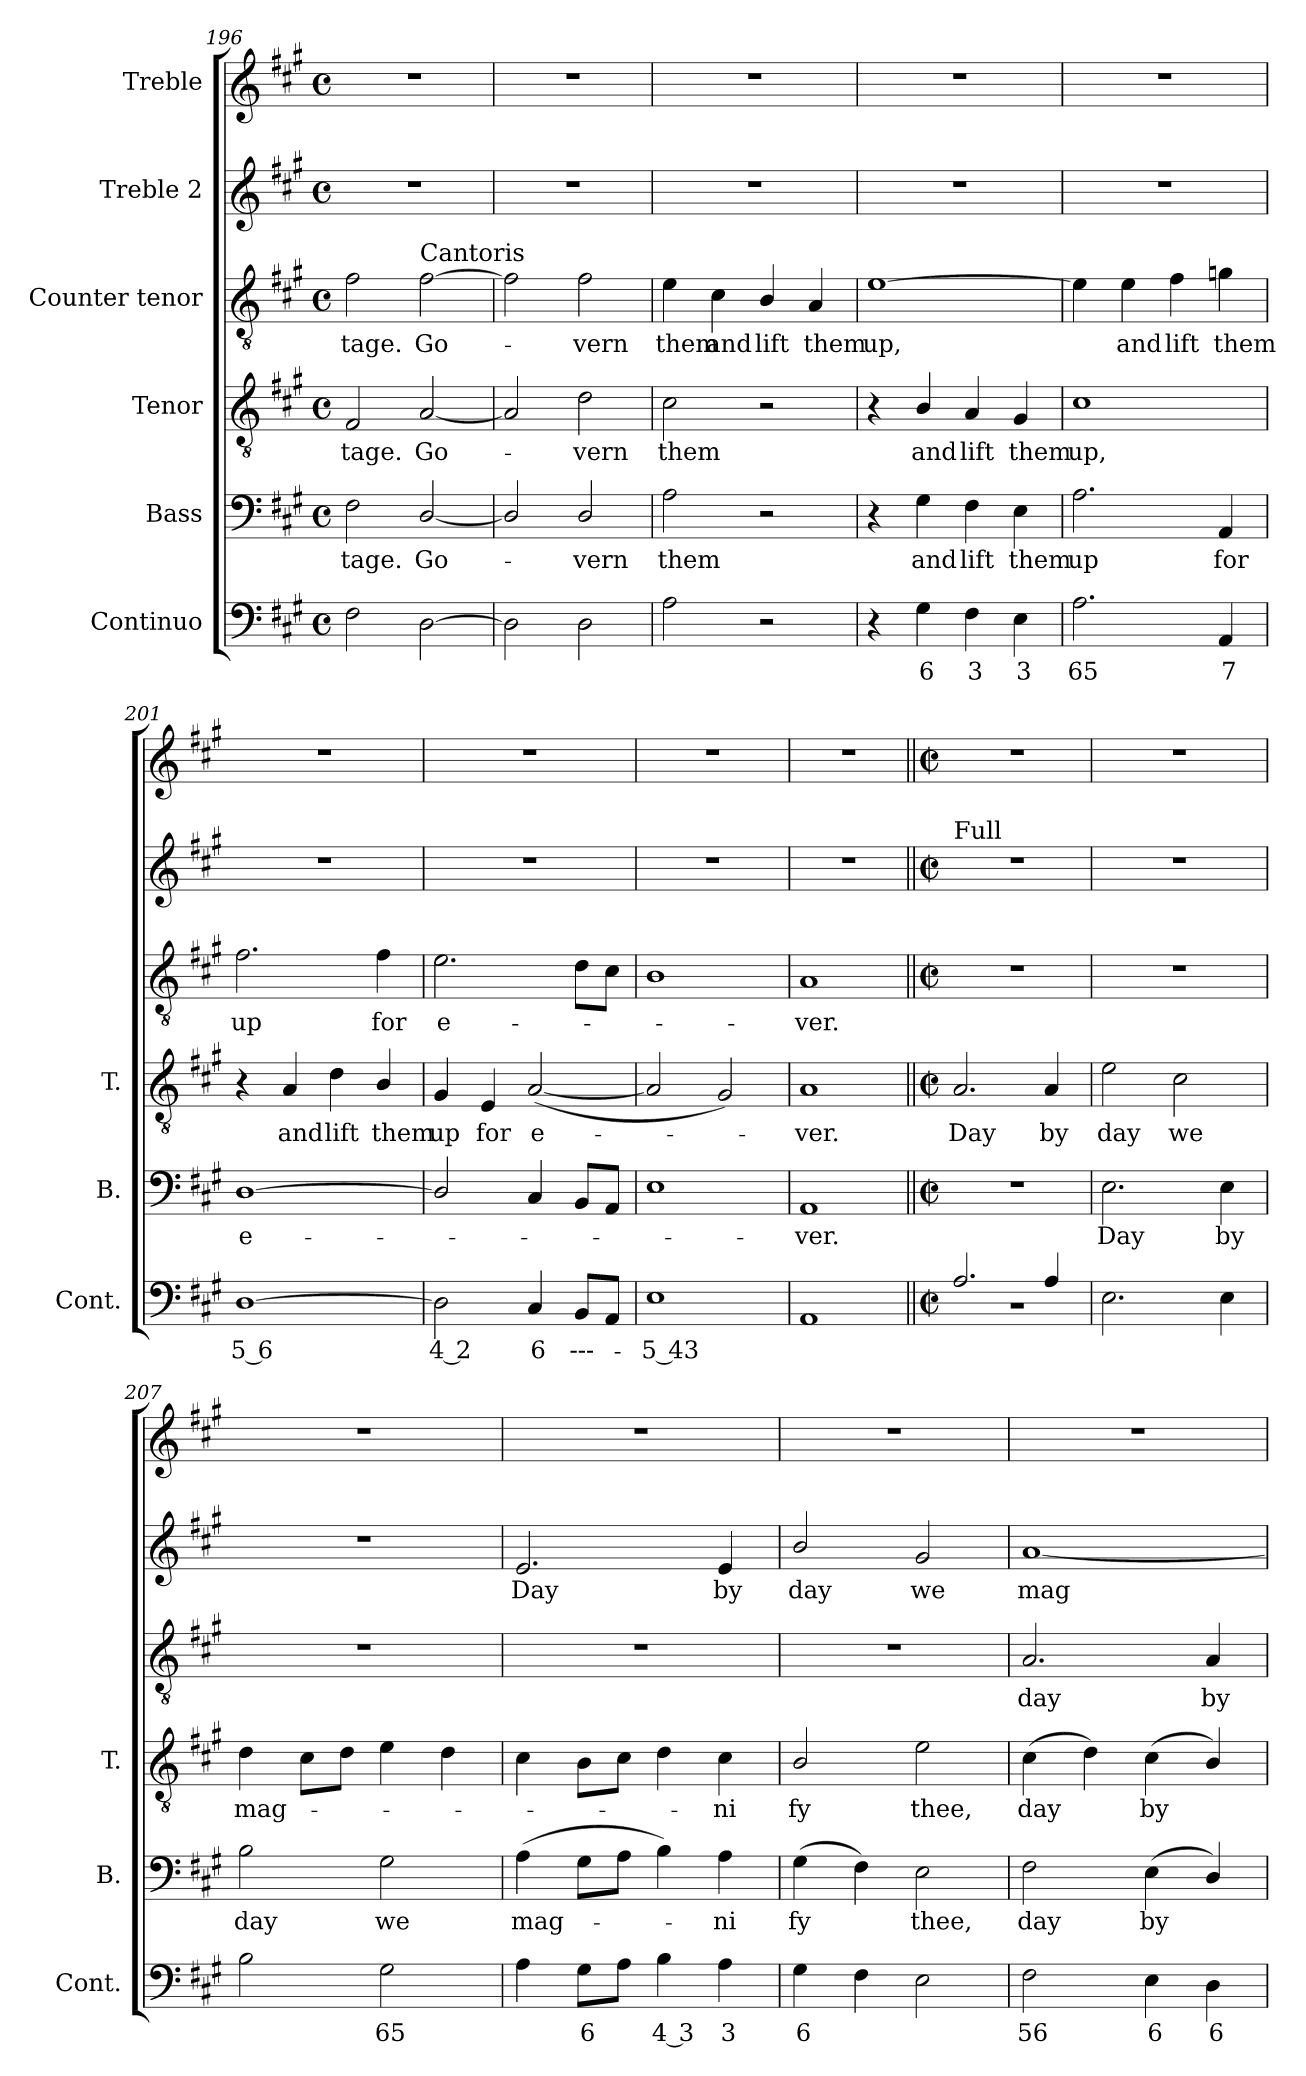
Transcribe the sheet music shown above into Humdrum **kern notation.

**kern	**text	**kern	**text	**kern	**text	**kern	**text	**kern	**text	**kern
*part6	*part6	*part5	*part5	*part4	*part4	*part3	*part3	*part2	*part2	*part1
*staff6	*staff6	*staff5	*staff5	*staff4	*staff4	*staff3	*staff3	*staff2	*staff2	*staff1
*I"Continuo	*	*I"Bass	*	*I"Tenor	*	*I"Counter tenor	*	*I"Treble 2	*	*I"Treble
*I'Cont.	*	*I'B.	*	*I'T.	*	*	*	*	*	*
*clefF4	*	*clefF4	*	*clefGv2	*	*clefGv2	*	*clefG2	*	*clefG2
*	*	*	*	*ITrd7c12	*	*ITrd7c12	*	*	*	*
*k[f#c#g#]	*	*k[f#c#g#]	*	*k[f#c#g#]	*	*k[f#c#g#]	*	*k[f#c#g#]	*	*k[f#c#g#]
*A:	*	*A:	*	*A:	*	*A:	*	*A:	*	*A:
*M4/4	*	*M4/4	*	*M4/4	*	*M4/4	*	*M4/4	*	*M4/4
*met(c)	*	*met(c)	*	*met(c)	*	*met(c)	*	*met(c)	*	*met(c)
=196	=196	=196	=196	=196	=196	=196	=196	=196	=196	=196
!	!	!	!LO:LY:b	!	!LO:LY:b	!	!LO:LY:b	!	!	!
2F#\	.	2F#\	tage.	2FF#/	tage.	2F#\	tage.	1r	.	1r
!	!	!	!	!	!	!LO:TX:a:t=Cantoris	!	!	!	!
!	!	!	!LO:LY:b	!	!LO:LY:b	!	!LO:LY:b	!	!	!
[2D\	.	[2D/	Go-	[2AA/	Go-	[2F#\	Go-	.	.	.
=197	=197	=197	=197	=197	=197	=197	=197	=197	=197	=197
2D\]	.	2D/]	.	2AA/]	.	2F#\]	.	1r	.	1r
!	!	!	!LO:LY:b	!	!LO:LY:b	!	!LO:LY:b	!	!	!
2D\	.	2D/	-vern	2D\	-vern	2F#\	-vern	.	.	.
!!LO:LB:g=z
=198	=198	=198	=198	=198	=198	=198	=198	=198	=198	=198
!	!	!	!LO:LY:b	!	!LO:LY:b	!	!LO:LY:b	!	!	!
2A\	.	2A\	them	2C#\	them	4E\	them	1r	.	1r
!	!	!	!	!	!	!	!LO:LY:b	!	!	!
.	.	.	.	.	.	4C#\	and	.	.	.
!	!	!	!	!	!	!	!LO:LY:b	!	!	!
2r	.	2r	.	2r	.	4BB/	lift	.	.	.
!	!	!	!	!	!	!	!LO:LY:b	!	!	!
.	.	.	.	.	.	4AA/	them	.	.	.
=199	=199	=199	=199	=199	=199	=199	=199	=199	=199	=199
!	!	!	!	!	!	!	!LO:LY:b	!	!	!
4r	.	4r	.	4r	.	[1E	up,	1r	.	1r
!	!LO:LY:b	!	!LO:LY:b	!	!LO:LY:b	!	!	!	!	!
4G#\	6	4G#\	and	4BB/	and	.	.	.	.	.
!	!LO:LY:b	!	!LO:LY:b	!	!LO:LY:b	!	!	!	!	!
4F#\	3	4F#\	lift	4AA/	lift	.	.	.	.	.
!	!LO:LY:b	!	!LO:LY:b	!	!LO:LY:b	!	!	!	!	!
4E\	3	4E\	them	4GG#/	them	.	.	.	.	.
=200	=200	=200	=200	=200	=200	=200	=200	=200	=200	=200
!	!LO:LY:b	!	!LO:LY:b	!	!LO:LY:b	!	!	!	!	!
2.A\	65	2.A\	up	1C#	up,	4E\]	.	1r	.	1r
!	!	!	!	!	!	!	!LO:LY:b	!	!	!
.	.	.	.	.	.	4E\	and	.	.	.
!	!	!	!	!	!	!	!LO:LY:b	!	!	!
.	.	.	.	.	.	4F#\	lift	.	.	.
!	!LO:LY:b	!	!LO:LY:b	!	!	!	!LO:LY:b	!	!	!
4AA/	7	4AA/	for	.	.	4Gn\	them	.	.	.
=201	=201	=201	=201	=201	=201	=201	=201	=201	=201	=201
!	!LO:LY:b	!	!LO:LY:b	!	!	!	!LO:LY:b	!	!	!
[1D	5 6	[1D	e-	4r	.	2.F#\	up	1r	.	1r
!	!	!	!	!	!LO:LY:b	!	!	!	!	!
.	.	.	.	4AA/	and	.	.	.	.	.
!	!	!	!	!	!LO:LY:b	!	!	!	!	!
.	.	.	.	4D\	lift	.	.	.	.	.
!	!	!	!	!	!LO:LY:b	!	!LO:LY:b	!	!	!
.	.	.	.	4BB/	them	4F#\	for	.	.	.
=202	=202	=202	=202	=202	=202	=202	=202	=202	=202	=202
!	!LO:LY:b	!	!	!	!LO:LY:b	!	!LO:LY:b	!	!	!
2D\]	4 2	2D/]	.	4GG#/	up	2.E\	e-	1r	.	1r
!	!	!	!	!	!LO:LY:b	!	!	!	!	!
.	.	.	.	4EE/	for	.	.	.	.	.
!	!LO:LY:b	!	!	!	!LO:LY:b	!	!	!	!	!
4C#/	6	4C#/	.	(<[2AA/	e-	.	.	.	.	.
!	!LO:LY:b	!	!	!	!	!	!	!	!	!
8BB/L	------	8BB/L	.	.	.	8D\L	.	.	.	.
8AA/J	.	8AA/J	.	.	.	8C#\J	.	.	.	.
=203	=203	=203	=203	=203	=203	=203	=203	=203	=203	=203
!	!LO:LY:b	!	!	!	!	!	!	!	!	!
1E	5 43	1E	.	2AA/]	.	1BB	.	1r	.	1r
.	.	.	.	2GG#/)	.	.	.	.	.	.
=204	=204	=204	=204	=204	=204	=204	=204	=204	=204	=204
!	!	!	!LO:LY:b	!	!LO:LY:b	!	!LO:LY:b	!	!	!
1AA	.	1AA	-ver.	1AA	-ver.	1AA	-ver.	1r	.	1r
!!LO:PB:g=z
=205||	=205||	=205||	=205||	=205||	=205||	=205||	=205||	=205||	=205||	=205||
*M2/2	*	*M2/2	*	*M2/2	*	*M2/2	*	*M2/2	*	*M2/2
*met(c|)	*	*met(c|)	*	*met(c|)	*	*met(c|)	*	*met(c|)	*	*met(c|)
*^	*	*	*	*	*	*	*	*	*	*
!	!	!	!	!	!	!	!	!	!LO:TX:a:t=Full	!	!
!	!	!	!	!	!	!LO:LY:b	!	!	!	!	!
2.A/	1r	.	1r	.	2.AA/	Day	1r	.	1r	.	1r
!	!	!	!	!	!	!LO:LY:b	!	!	!	!	!
4A/	.	.	.	.	4AA/	by	.	.	.	.	.
*v	*v	*	*	*	*	*	*	*	*	*	*
=206	=206	=206	=206	=206	=206	=206	=206	=206	=206	=206
!	!	!	!LO:LY:b	!	!LO:LY:b	!	!	!	!	!
2.E\	.	2.E\	Day	2E\	day	1r	.	1r	.	1r
!	!	!	!	!	!LO:LY:b	!	!	!	!	!
.	.	.	.	2C#\	we	.	.	.	.	.
!	!	!	!LO:LY:b	!	!	!	!	!	!	!
4E\	.	4E\	by	.	.	.	.	.	.	.
=207	=207	=207	=207	=207	=207	=207	=207	=207	=207	=207
!	!	!	!LO:LY:b	!	!LO:LY:b	!	!	!	!	!
2B\	.	2B\	day	4D\	mag-	1r	.	1r	.	1r
.	.	.	.	8C#\L	.	.	.	.	.	.
.	.	.	.	8D\J	.	.	.	.	.	.
!	!LO:LY:b	!	!LO:LY:b	!	!	!	!	!	!	!
2G#\	65	2G#\	we	4E\	.	.	.	.	.	.
.	.	.	.	4D\	.	.	.	.	.	.
=208	=208	=208	=208	=208	=208	=208	=208	=208	=208	=208
!	!	!	!LO:LY:b	!	!	!	!	!	!LO:LY:b	!
4A\	.	(>4A\	mag-	4C#\	.	1r	.	2.e/	Day	1r
!	!LO:LY:b	!	!	!	!	!	!	!	!	!
8G#\L	6	8G#\L	.	8BB\L	.	.	.	.	.	.
8A\J	.	8A\J	.	8C#\J	.	.	.	.	.	.
!	!LO:LY:b	!	!	!	!	!	!	!	!	!
4B\	4 3	4B\)	.	4D\	.	.	.	.	.	.
!	!LO:LY:b	!	!LO:LY:b	!	!LO:LY:b	!	!	!	!LO:LY:b	!
4A\	3	4A\	-ni	4C#\	-ni	.	.	4e/	by	.
=209	=209	=209	=209	=209	=209	=209	=209	=209	=209	=209
!	!LO:LY:b	!	!LO:LY:b	!	!LO:LY:b	!	!	!	!LO:LY:b	!
4G#\	6	(>4G#\	fy	2BB/	fy	1r	.	2b/	day	1r
4F#\	.	4F#\)	.	.	.	.	.	.	.	.
!	!	!	!LO:LY:b	!	!LO:LY:b	!	!	!	!LO:LY:b	!
2E\	.	2E\	thee,	2E\	thee,	.	.	2g#/	we	.
!!LO:LB:g=z
=210	=210	=210	=210	=210	=210	=210	=210	=210	=210	=210
!	!LO:LY:b	!	!LO:LY:b	!	!LO:LY:b	!	!LO:LY:b	!	!LO:LY:b	!
2F#\	56	2F#\	day	(>4C#\	day	2.AA/	day	[1a	mag-	1r
.	.	.	.	4D\)	.	.	.	.	.	.
!	!LO:LY:b	!	!LO:LY:b	!	!LO:LY:b	!	!	!	!	!
4E\	6	(>4E\	by	(>4C#\	by	.	.	.	.	.
!	!LO:LY:b	!	!	!	!	!	!LO:LY:b	!	!	!
4D\	6	4D/)	.	4BB/)	.	4AA/	by	.	.	.
=	=	=	=	=	=	=	=	=	=	=
*-	*-	*-	*-	*-	*-	*-	*-	*-	*-	*-
